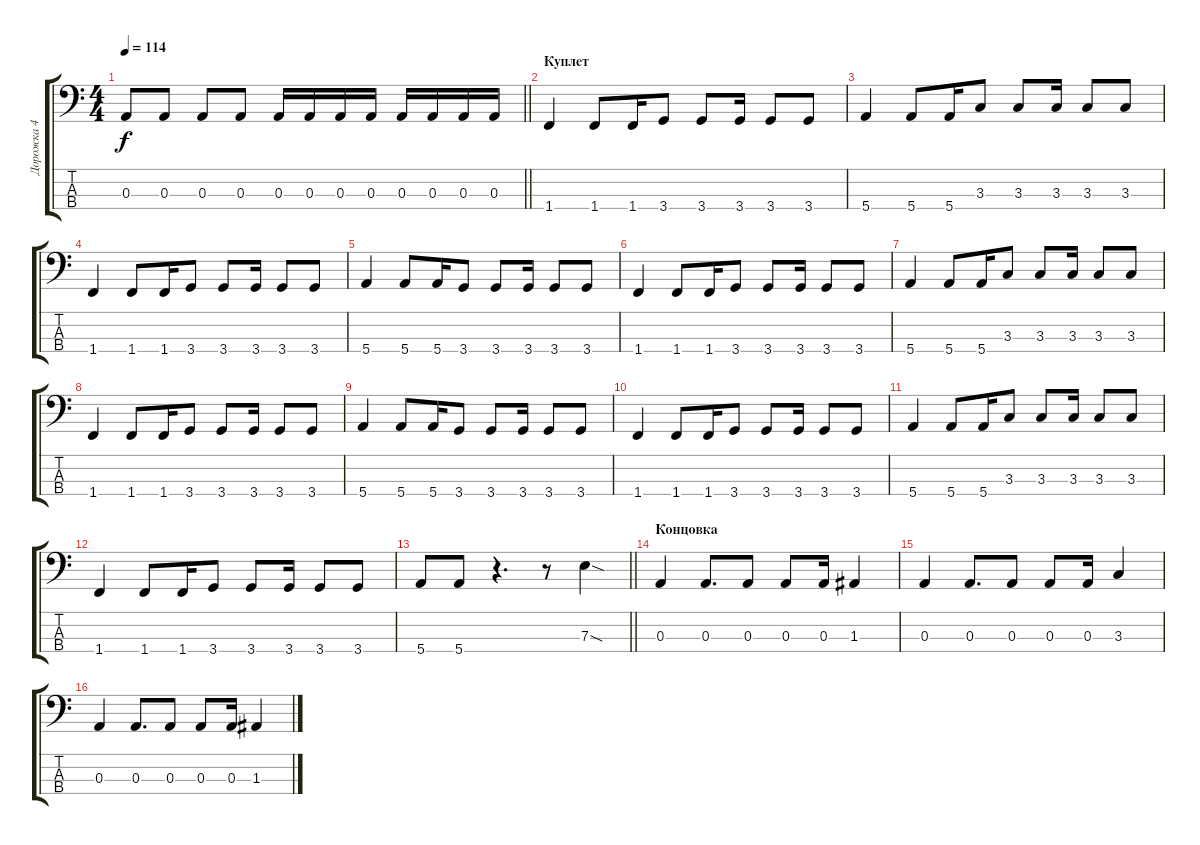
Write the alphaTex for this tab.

\track ("Дорожка 4" "Дорожка 4") {instrument electricbassfinger}
\staff {score tabs}
\tuning (G2 D2 A1 E1) {hide}
\ts (4 4)
\tempo 114
\clef f4
\barLineRight lightlight
\ks c
0.3.8{dy f} 0.3.8 0.3.8 0.3.8 0.3.16 0.3.16 0.3.16 0.3.16 0.3.16 0.3.16 0.3.16 0.3.16 |
\section ("" "Куплет")
1.4.4 1.4.8 1.4.16 3.4.8 3.4.8 3.4.16 3.4.8 3.4.8 |
5.4.4 5.4.8 5.4.16 3.3.8 3.3.8 3.3.16 3.3.8 3.3.8 |
1.4.4 1.4.8 1.4.16 3.4.8 3.4.8 3.4.16 3.4.8 3.4.8 |
5.4.4 5.4.8 5.4.16 3.4.8 3.4.8 3.4.16 3.4.8 3.4.8 |
1.4.4 1.4.8 1.4.16 3.4.8 3.4.8 3.4.16 3.4.8 3.4.8 |
5.4.4 5.4.8 5.4.16 3.3.8 3.3.8 3.3.16 3.3.8 3.3.8 |
1.4.4 1.4.8 1.4.16 3.4.8 3.4.8 3.4.16 3.4.8 3.4.8 |
5.4.4 5.4.8 5.4.16 3.4.8 3.4.8 3.4.16 3.4.8 3.4.8 |
1.4.4 1.4.8 1.4.16 3.4.8 3.4.8 3.4.16 3.4.8 3.4.8 |
5.4.4 5.4.8 5.4.16 3.3.8 3.3.8 3.3.16 3.3.8 3.3.8 |
1.4.4 1.4.8 1.4.16 3.4.8 3.4.8 3.4.16 3.4.8 3.4.8 |
\barLineRight lightlight
5.4.8 5.4.8 r.4{d} r.8 7.3{sod}.4 |
\section ("" "Концовка")
0.3.4 0.3.8{d} 0.3.8 0.3.8 0.3.16 1.3.4 |
0.3.4 0.3.8{d} 0.3.8 0.3.8 0.3.16 3.3.4 |
0.3.4 0.3.8{d} 0.3.8 0.3.8 0.3.16 1.3.4
